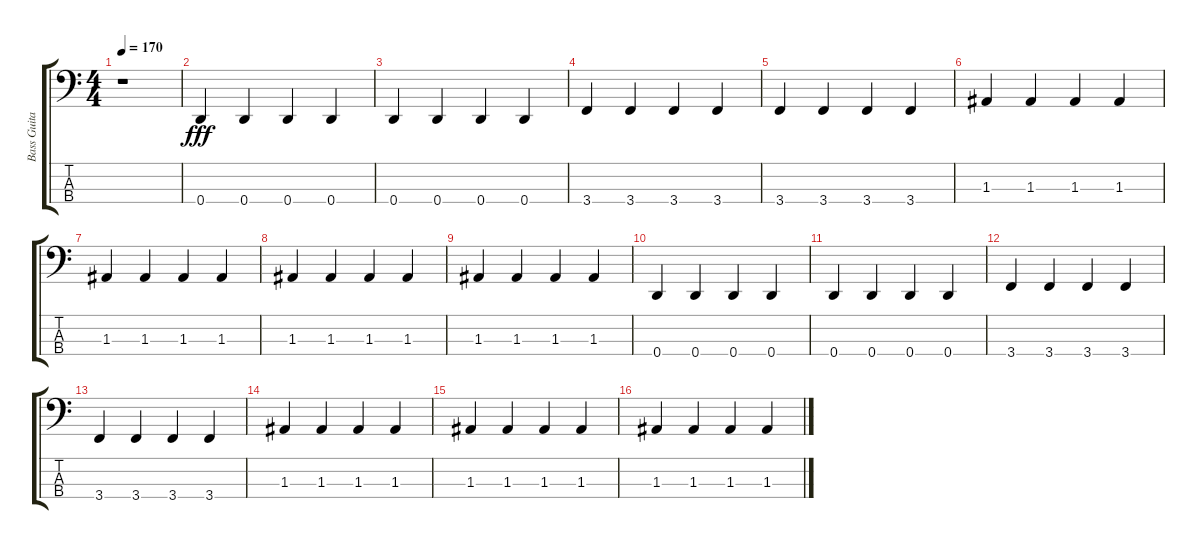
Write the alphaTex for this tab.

\track ("Bass Guitar - Jared Warth" "Bass Guita") {instrument electricbassfinger}
\staff {score tabs}
\tuning (G2 D2 A1 D1) {hide}
\ts (4 4)
\tempo 170
\clef f4
\ks c
r.1{dy fff} |
0.4.4 0.4.4 0.4.4 0.4.4 |
0.4.4 0.4.4 0.4.4 0.4.4 |
3.4.4 3.4.4 3.4.4 3.4.4 |
3.4.4 3.4.4 3.4.4 3.4.4 |
1.3.4 1.3.4 1.3.4 1.3.4 |
1.3.4 1.3.4 1.3.4 1.3.4 |
1.3.4 1.3.4 1.3.4 1.3.4 |
1.3.4 1.3.4 1.3.4 1.3.4 |
0.4.4 0.4.4 0.4.4 0.4.4 |
0.4.4 0.4.4 0.4.4 0.4.4 |
3.4.4 3.4.4 3.4.4 3.4.4 |
3.4.4 3.4.4 3.4.4 3.4.4 |
1.3.4 1.3.4 1.3.4 1.3.4 |
1.3.4 1.3.4 1.3.4 1.3.4 |
1.3.4 1.3.4 1.3.4 1.3.4
